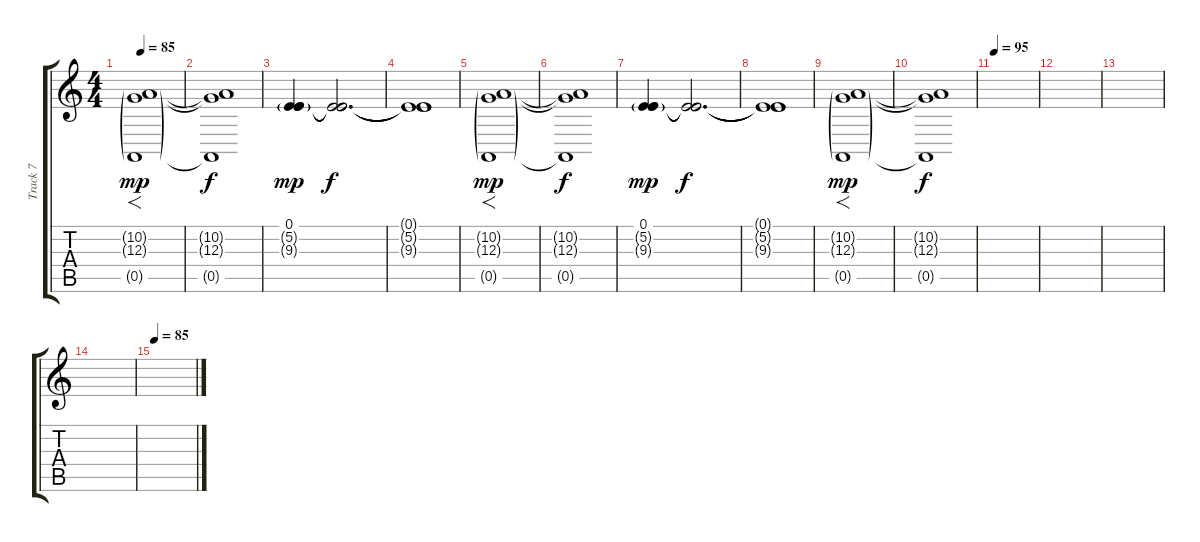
\track ("Track 7" "Track 7") {instrument pad2warm}
\staff {score tabs}
\tuning (E4 B3 G3 D3 A2 E2) {hide}
\ts (4 4)
\tempo 85
\clef g2
\ks c
(10.2{g} 12.3{g} 0.5{g}).1{f dy mp} |
(10.2{t} 12.3{t} 0.5{t}).1{dy f} |
(0.1 5.2{g} 9.3{g}).4{dy mp volume 10} (0.1{t} 5.2{t} 9.3{t}).2{d dy f} |
(0.1{t} 5.2{t} 9.3{t}).1 |
(10.2{g} 12.3{g} 0.5{g}).1{f dy mp} |
(10.2{t} 12.3{t} 0.5{t}).1{dy f} |
(0.1 5.2{g} 9.3{g}).4{dy mp volume 10} (0.1{t} 5.2{t} 9.3{t}).2{d dy f} |
(0.1{t} 5.2{t} 9.3{t}).1 |
(10.2{g} 12.3{g} 0.5{g}).1{f dy mp} |
(10.2{t} 12.3{t} 0.5{t}).1{dy f} |
\tempo 95
|
|
|
|
\tempo 85
